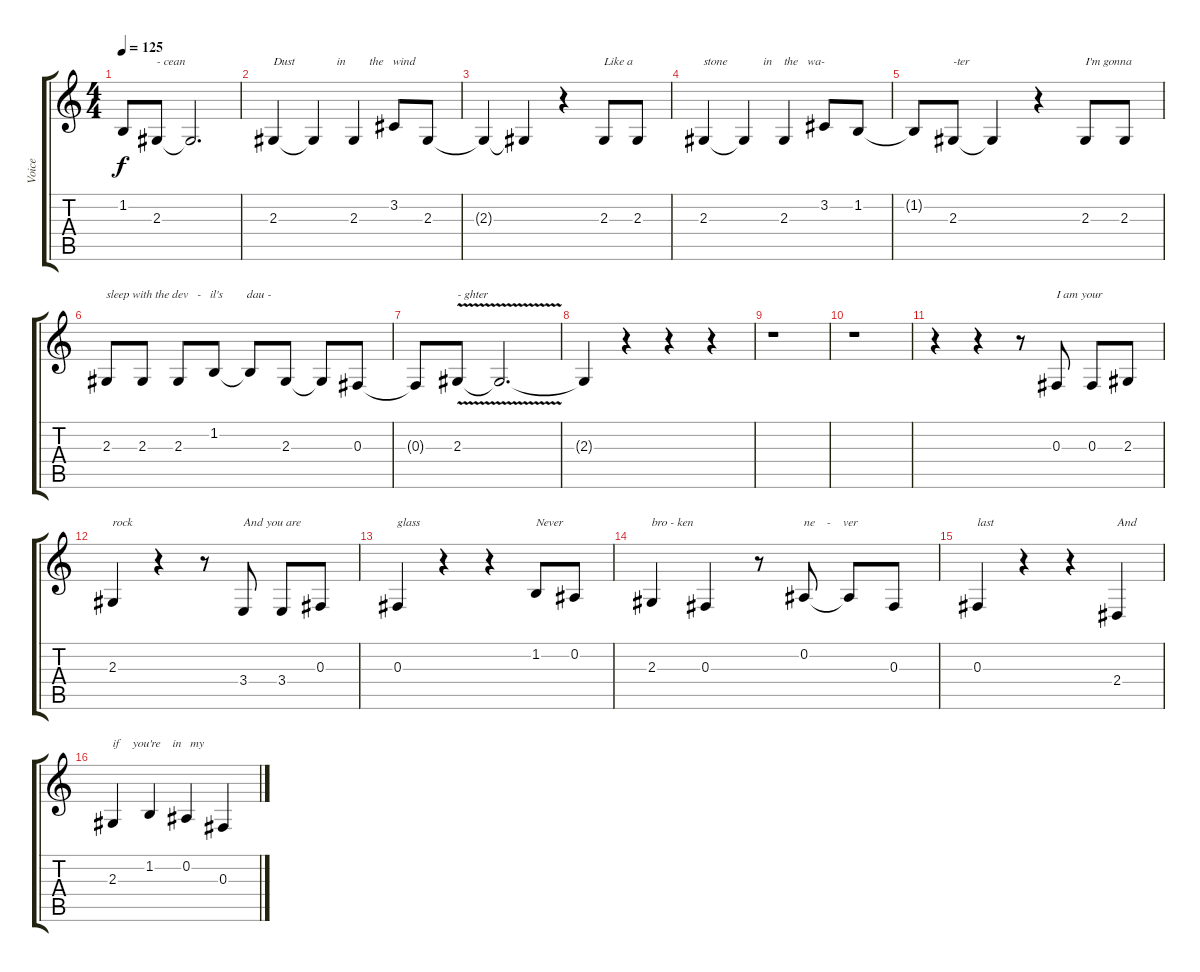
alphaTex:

\track ("Voice" "Voice") {instrument violin}
\staff {score tabs}
\tuning (Eb4 Bb3 Gb3 Db3 Ab2 Eb2) {hide}
\ts (4 4)
\tempo 125
\clef g2
\ks c
1.2{t}.8{dy f} 2.3.8{txt "- cean"} 2.3{t}.2{d} |
2.3.4{txt "Dust              in        the   wind"} 2.3{t}.4 2.3.4 3.2.8 2.3.8 |
2.3{t}.4 2.3{t}.4 r.4 2.3.8{txt "Like a"} 2.3.8 |
2.3.4{txt "stone            in    the   wa-"} 2.3{t}.4 2.3.4 3.2.8 1.2.8 |
1.2{t}.8 2.3.8{txt "-ter"} 2.3{t}.4 r.4 2.3.8{txt "I'm gonna"} 2.3.8 |
2.3.8{txt "sleep with the dev   -   il's        dau -"} 2.3.8 2.3.8 1.2.8 1.2{t}.8 2.3.8 2.3{t}.8 0.3.8 |
0.3{t}.8 2.3{v}.8{txt "- ghter"} 2.3{t}.2{d} |
2.3{t}.4 r.4 r.4 r.4 |
r.1 |
r.1 |
r.4 r.4 r.8 0.3.8{txt "I am your "} 0.3.8 2.3.8 |
2.3.4{txt "rock"} r.4 r.8 3.4.8{txt "And you are"} 3.4.8 0.3.8 |
0.3.4{txt "glass"} r.4 r.4 1.2.8{txt "Never"} 0.2.8 |
2.3.4{txt "bro - ken "} 0.3.4 r.8 0.2.8{txt "ne    -    ver"} 0.2{t}.8 0.3.8 |
0.3.4{txt "last"} r.4 r.4 2.4.4{txt "And"} |
2.3.4{txt "if    you're    in   my"} 1.2.4 0.2.4 0.3.4
